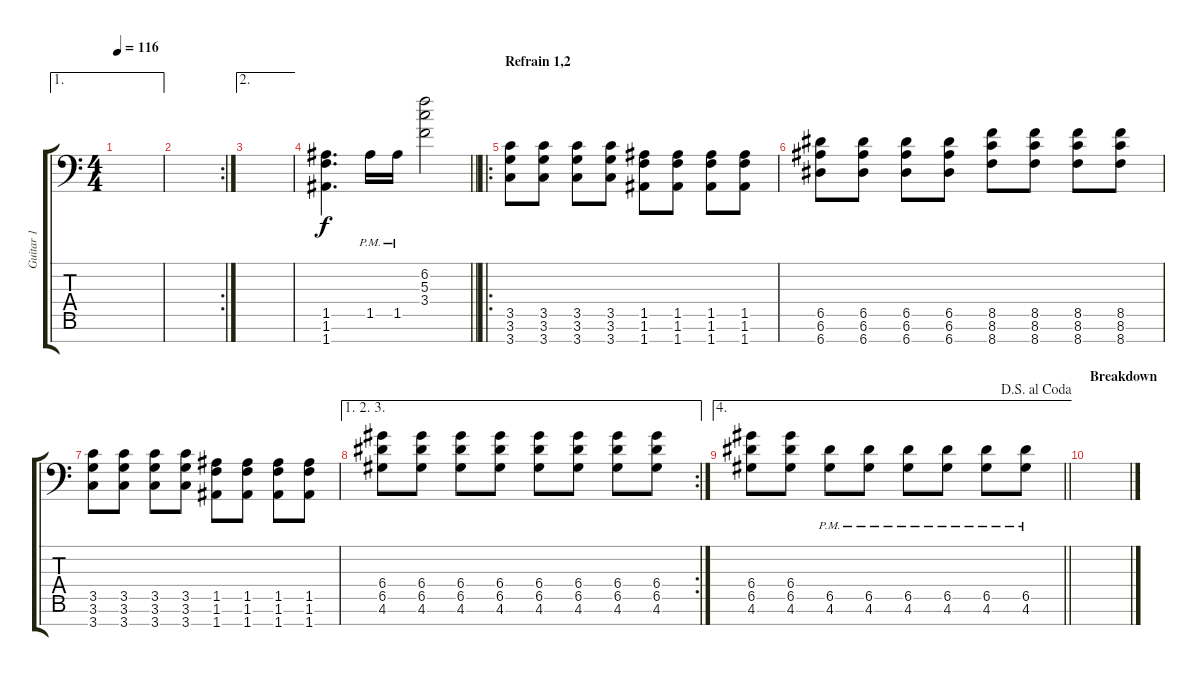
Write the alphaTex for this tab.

\track ("Guitar 1" "Guitar 1") {instrument distortionguitar}
\staff {score tabs}
\tuning (E4 B3 G3 D3 A2 E2 A1) {hide}
\ae 1
\ts (4 4)
\tempo 116
\clef f4
\ks c
|
\rc 2
|
\ae 2
|
\barLineRight lightlight
(1.5 1.6 1.7).4{d} 1.5{pm}.16 1.5{pm}.16 (6.2 5.3 3.4).2 |
\ro
\section ("" "Refrain 1,2")
(3.5 3.6 3.7).8 (3.5 3.6 3.7).8 (3.5 3.6 3.7).8 (3.5 3.6 3.7).8 (1.5 1.6 1.7).8 (1.5 1.6 1.7).8 (1.5 1.6 1.7).8 (1.5 1.6 1.7).8 |
(6.5 6.6 6.7).8 (6.5 6.6 6.7).8 (6.5 6.6 6.7).8 (6.5 6.6 6.7).8 (8.5 8.6 8.7).8 (8.5 8.6 8.7).8 (8.5 8.6 8.7).8 (8.5 8.6 8.7).8 |
(3.5 3.6 3.7).8 (3.5 3.6 3.7).8 (3.5 3.6 3.7).8 (3.5 3.6 3.7).8 (1.5 1.6 1.7).8 (1.5 1.6 1.7).8 (1.5 1.6 1.7).8 (1.5 1.6 1.7).8 |
\ae (1 2 3)
\rc 2
(6.4 6.5 4.6).8 (6.4 6.5 4.6).8 (6.4 6.5 4.6).8 (6.4 6.5 4.6).8 (6.4 6.5 4.6).8 (6.4 6.5 4.6).8 (6.4 6.5 4.6).8 (6.4 6.5 4.6).8 |
\ae 4
\jump dalsegnoalcoda
\barLineRight lightlight
(6.4 6.5 4.6).8 (6.4 6.5 4.6).8 (6.5{pm} 4.6{pm}).8 (6.5{pm} 4.6{pm}).8 (6.5{pm} 4.6{pm}).8 (6.5{pm} 4.6{pm}).8 (6.5{pm} 4.6{pm}).8 (6.5{pm} 4.6{pm}).8 |
\section ("" "Breakdown")
